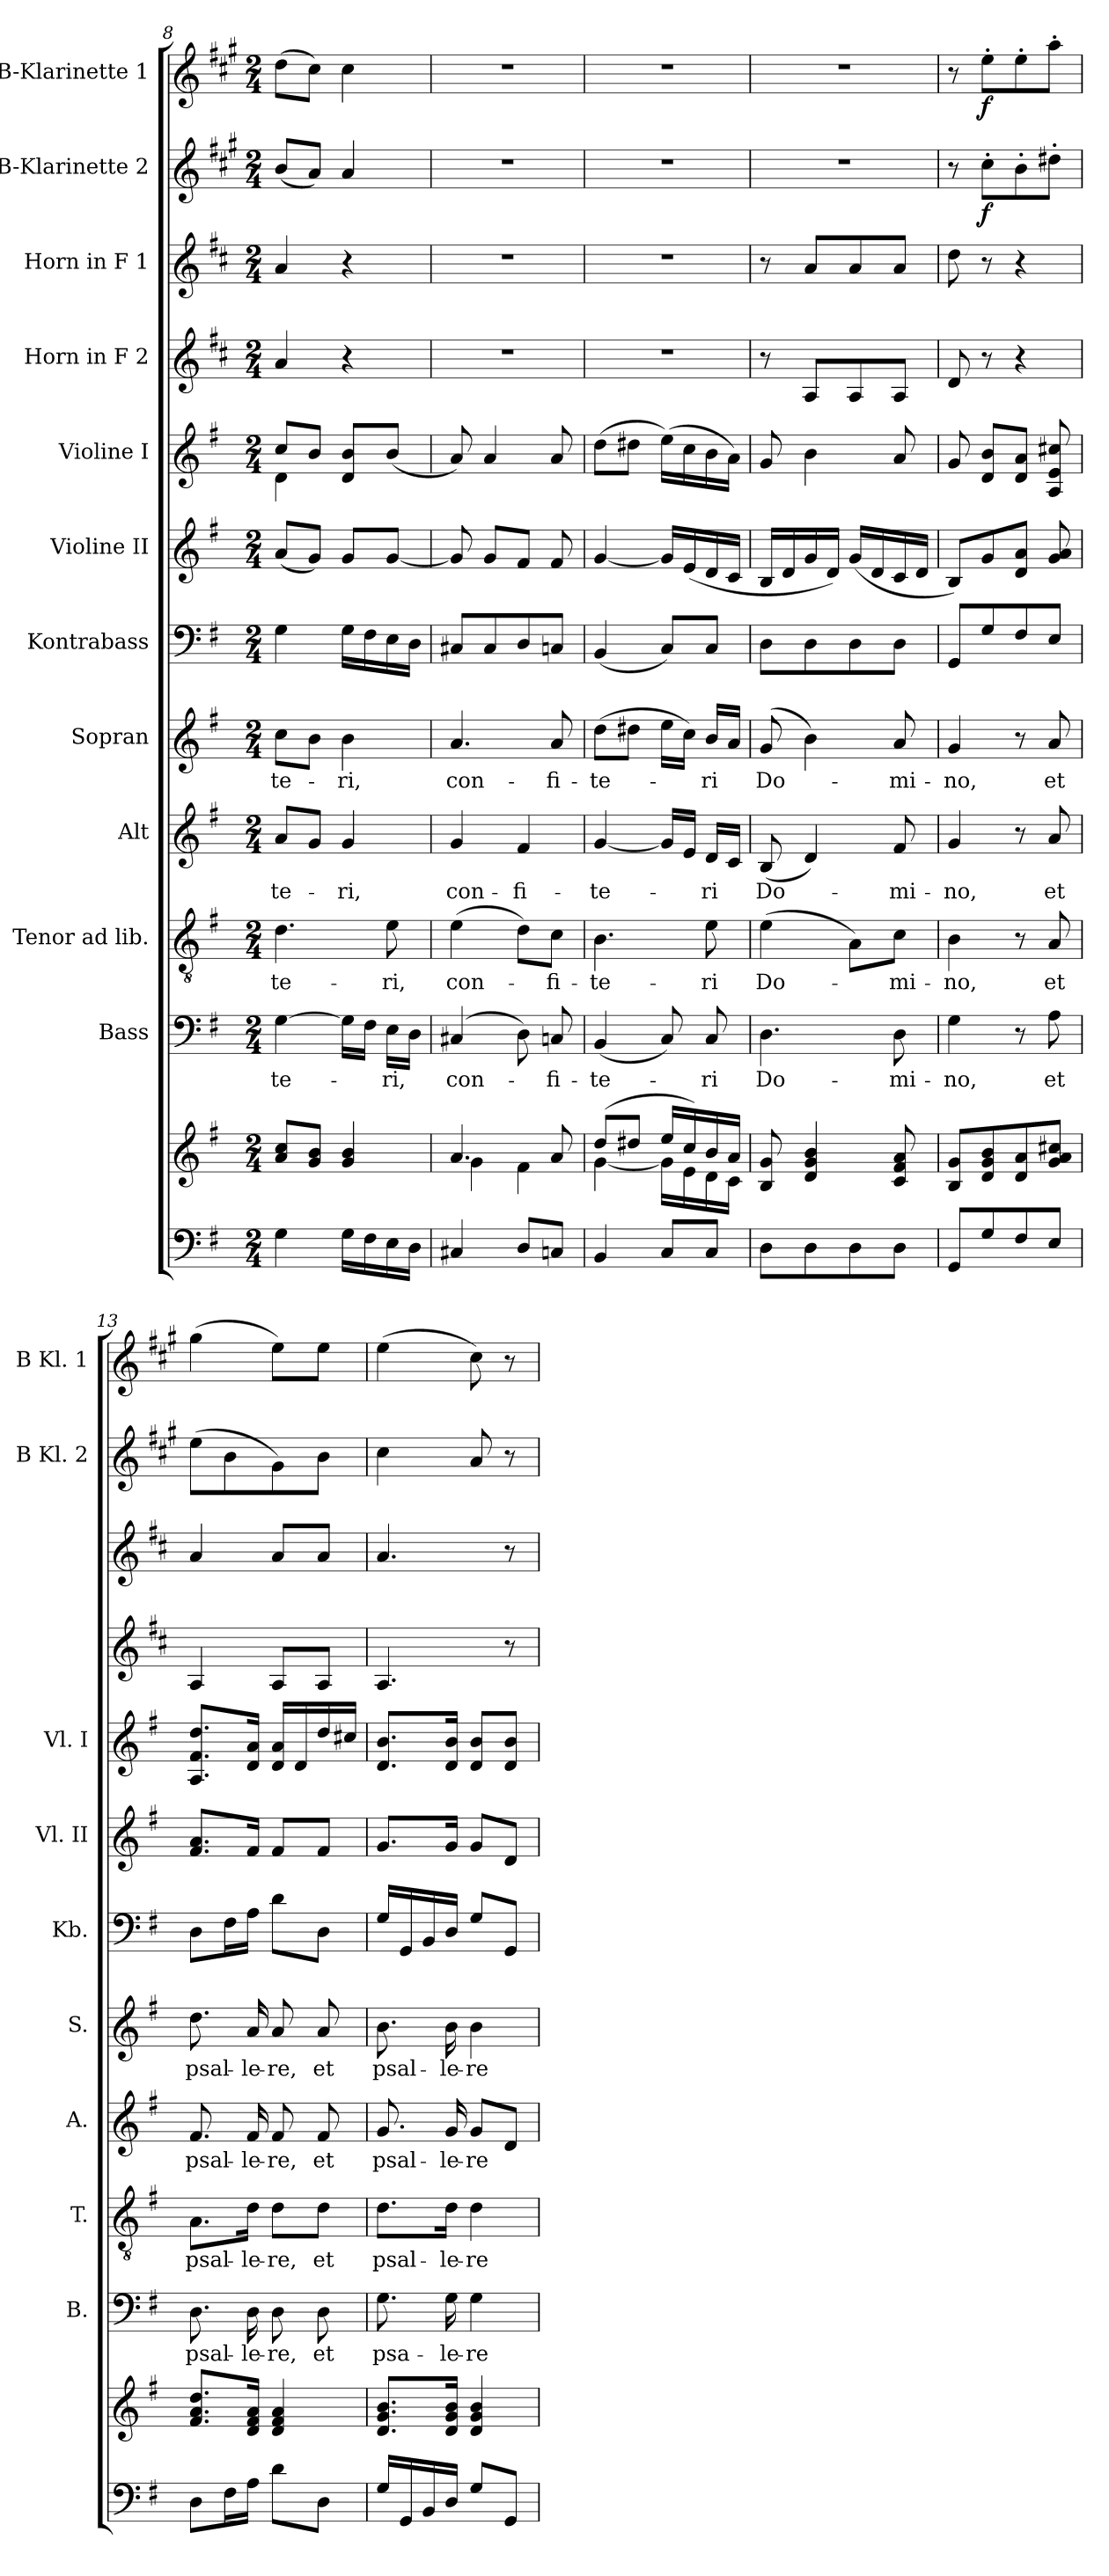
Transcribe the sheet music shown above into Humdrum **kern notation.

**kern	**kern	**kern	**text	**kern	**text	**kern	**text	**kern	**text	**kern	**kern	**kern	**kern	**kern	**kern	**dynam	**kern	**dynam
*part12	*part12	*part11	*part11	*part10	*part10	*part9	*part9	*part8	*part8	*part7	*part6	*part5	*part4	*part3	*part2	*part2	*part1	*part1
*staff13	*staff12	*staff11	*staff11	*staff10	*staff10	*staff9	*staff9	*staff8	*staff8	*staff7	*staff6	*staff5	*staff4	*staff3	*staff2	*staff2	*staff1	*staff1
*	*	*I"Bass	*	*I"Tenor ad lib.	*	*I"Alt	*	*I"Sopran	*	*I"Kontrabass	*I"Violine II	*I"Violine I	*I"Horn in F 2	*I"Horn in F 1	*I"B-Klarinette 2	*	*I"B-Klarinette 1	*
*	*	*I'B.	*	*I'T.	*	*I'A.	*	*I'S.	*	*I'Kb.	*I'Vl. II	*I'Vl. I	*	*	*I'B Kl. 2	*	*I'B Kl. 1	*
*clefF4	*clefG2	*clefF4	*	*clefGv2	*	*clefG2	*	*clefG2	*	*clefF4	*clefG2	*clefG2	*clefG2	*clefG2	*clefG2	*	*clefG2	*
*	*	*	*	*	*	*	*	*	*	*ITrd7c12	*	*	*ITrd4c7	*ITrd4c7	*ITrd1c2	*	*ITrd1c2	*
*k[f#]	*k[f#]	*k[f#]	*	*k[f#]	*	*k[f#]	*	*k[f#]	*	*k[f#]	*k[f#]	*k[f#]	*k[f#]	*k[f#]	*k[f#]	*	*k[f#]	*
*G:	*G:	*G:	*	*G:	*	*G:	*	*G:	*	*G:	*G:	*G:	*G:	*G:	*G:	*	*G:	*
*M2/4	*M2/4	*M2/4	*	*M2/4	*	*M2/4	*	*M2/4	*	*M2/4	*M2/4	*M2/4	*M2/4	*M2/4	*M2/4	*	*M2/4	*
=8	=8	=8	=8	=8	=8	=8	=8	=8	=8	=8	=8	=8	=8	=8	=8	=8	=8	=8
!	!	!	!LO:LY:b	!	!LO:LY:b	!	!LO:LY:b	!	!LO:LY:b	!	!	!	!	!	!	!	!	!
*	*	*	*	*	*	*	*	*	*	*	*	*^	*	*	*	*	*	*
4G\	8a/ 8cc/L	[4G\	-te-	4.d\	-te-	8a/L	-te-	8cc\L	-te-	4GG\	(<8a/L	8cc/L	4d\	4d/	4d/	(<8a/L	.	(>8cc\L	.
.	8g/ 8b/J	.	.	.	.	8g/J	.	8b\J	.	.	8g/J)	8b/J	.	.	.	8g/J)	.	8b\J)	.
!	!	!	!	!	!	!	!LO:LY:b	!	!LO:LY:b	!	!	!	!	!	!	!	!	!	!
16G\LL	4g/ 4b/	16G\LL]	.	.	.	4g/	-ri,	4b\	-ri,	16GG\LL	8g/L	8d/ 8b/L	4ryy	4r	4r	4g/	.	4b\	.
16F#\	.	16F#\JJ	.	.	.	.	.	.	.	16FF#\	.	.	.	.	.	.	.	.	.
!	!	!	!LO:LY:b	!	!LO:LY:b	!	!	!	!	!	!	!	!	!	!	!	!	!	!
16E\	.	16E\LL	-ri,	8e\	-ri,	.	.	.	.	16EE\	[8g/J	(<8b/J	.	.	.	.	.	.	.
16D\JJ	.	16D\JJ	.	.	.	.	.	.	.	16DD\JJ	.	.	.	.	.	.	.	.	.
*	*	*	*	*	*	*	*	*	*	*	*	*v	*v	*	*	*	*	*	*
=9	=9	=9	=9	=9	=9	=9	=9	=9	=9	=9	=9	=9	=9	=9	=9	=9	=9	=9
*	*^	*	*	*	*	*	*	*	*	*	*	*	*	*	*	*	*	*
!	!	!	!	!LO:LY:b	!	!LO:LY:b	!	!LO:LY:b	!	!LO:LY:b	!	!	!	!	!	!	!	!	!
4C#X/	4.a/	4g\	(4C#X/	con-	(>4e\	con-	4g/	con-	4.a/	con-	8CC#X/L	8g/]	8a/)	2r	2r	2r	.	2r	.
.	.	.	.	.	.	.	.	.	.	.	8CC#/	8g/L	4a/	.	.	.	.	.	.
!	!	!	!	!	!	!	!	!LO:LY:b	!	!	!	!	!	!	!	!	!	!	!
8D/L	.	4f#\	8D\)	.	8d\L)	.	4f#/	-fi-	.	.	8DD/	8f#/J	.	.	.	.	.	.	.
!	!	!	!	!LO:LY:b	!	!LO:LY:b	!	!	!	!LO:LY:b	!	!	!	!	!	!	!	!	!
8Cn/J	8a/	.	8Cn/	-fi-	8c\J	-fi-	.	.	8a/	-fi-	8CCn/J	8f#/	8a/	.	.	.	.	.	.
=10	=10	=10	=10	=10	=10	=10	=10	=10	=10	=10	=10	=10	=10	=10	=10	=10	=10	=10	=10
!	!	!	!	!LO:LY:b	!	!LO:LY:b	!	!LO:LY:b	!	!LO:LY:b	!	!	!	!	!	!	!	!	!
4BB/	(>8dd/L	[<4g\	(<4BB/	-te-	4.B\	-te-	[4g/	-te-	(>8dd\L	-te-	(<4BBB/	[4g/	(>8dd\L	2r	2r	2r	.	2r	.
.	8dd#X/J	.	.	.	.	.	.	.	8dd#X\J	.	.	.	8dd#X\J	.	.	.	.	.	.
8C/L	16ee/LL	16g\LL]	8C/)	.	.	.	16g/LL]	.	16ee\LL	.	8CC/L)	16g/LL]	(>16ee\LL)	.	.	.	.	.	.
.	16cc/)	16e\	.	.	.	.	16e/JJ	.	16cc\JJ)	.	.	(<16e/	16cc\	.	.	.	.	.	.
!	!	!	!	!LO:LY:b	!	!LO:LY:b	!	!LO:LY:b	!	!LO:LY:b	!	!	!	!	!	!	!	!	!
8C/J	16b/	16d\	8C/	-ri	8e\	-ri	16d/LL	-ri	16b/LL	-ri	8CC/J	16d/	16b\	.	.	.	.	.	.
.	16a/JJ	16c\JJ	.	.	.	.	16c/JJ	.	16a/JJ	.	.	16c/JJ	16a\JJ)	.	.	.	.	.	.
=11	=11	=11	=11	=11	=11	=11	=11	=11	=11	=11	=11	=11	=11	=11	=11	=11	=11	=11	=11
!	!	!	!	!LO:LY:b	!	!LO:LY:b	!	!LO:LY:b	!	!LO:LY:b	!	!	!	!	!	!	!	!	!
*	*v	*v	*	*	*	*	*	*	*	*	*	*	*	*	*	*	*	*	*
8D\L	8B/ 8g/	4.D\	Do-	(>4e\	Do-	(<8B/	Do-	(8g/	Do-	8DD\L	16B/LL	8g/	8r	8r	2r	.	2r	.
.	.	.	.	.	.	.	.	.	.	.	16d/	.	.	.	.	.	.	.
8D\	4d/ 4g/ 4b/	.	.	.	.	4d/)	.	4b\)	.	8DD\	16g/	4b\	8D/L	8d/L	.	.	.	.
.	.	.	.	.	.	.	.	.	.	.	16d/JJ)	.	.	.	.	.	.	.
8D\	.	.	.	8A\L)	.	.	.	.	.	8DD\	(<16g/LL	.	8D/	8d/	.	.	.	.
.	.	.	.	.	.	.	.	.	.	.	16d/	.	.	.	.	.	.	.
!	!	!	!LO:LY:b	!	!LO:LY:b	!	!LO:LY:b	!	!LO:LY:b	!	!	!	!	!	!	!	!	!
8D\J	8c/ 8f#/ 8a/	8D\	-mi-	8c\J	-mi-	8f#/	-mi-	8a/	-mi-	8DD\J	16c/	8a/	8D/J	8d/J	.	.	.	.
.	.	.	.	.	.	.	.	.	.	.	16d/JJ	.	.	.	.	.	.	.
=12	=12	=12	=12	=12	=12	=12	=12	=12	=12	=12	=12	=12	=12	=12	=12	=12	=12	=12
!	!	!	!LO:LY:b	!	!LO:LY:b	!	!LO:LY:b	!	!LO:LY:b	!	!	!	!	!	!	!	!	!
8GG/L	8B/ 8g/L	4G\	-no,	4B\	-no,	4g/	-no,	4g/	-no,	8GGG/L	8B/L)	8g/	8G/	8g\	8r	.	8r	.
!	!	!	!	!	!	!	!	!	!	!	!	!	!	!	!	!LO:DY:b	!	!LO:DY:b
8G/	8d/ 8g/ 8b/	.	.	.	.	.	.	.	.	8GG/	8g/	8d/ 8b/L	8r	8r	8b'>\L	f	8dd'>\L	f
8F#/	8d/ 8a/	8r	.	8r	.	8r	.	8r	.	8FF#/	8d/ 8a/J	8d/ 8a/J	4r	4r	8a'>\	.	8dd'>\	.
!	!	!	!LO:LY:b	!	!LO:LY:b	!	!LO:LY:b	!	!LO:LY:b	!	!	!	!	!	!	!	!	!
8E/J	8g/ 8a/ 8cc#X/J	8A\	et	8A/	et	8a/	et	8a/	et	8EE/J	8g/ 8a/	8A/ 8e/ 8cc#X/	.	.	8cc#X'>\J	.	8gg'>\J	.
!!LO:PB:g=z
=13	=13	=13	=13	=13	=13	=13	=13	=13	=13	=13	=13	=13	=13	=13	=13	=13	=13	=13
!	!	!	!LO:LY:b	!	!LO:LY:b	!	!LO:LY:b	!	!LO:LY:b	!	!	!	!	!	!	!	!	!
8D\L	8.f#/ 8.a/ 8.dd/L	8.D\	psal-	8.A\L	psal-	8.f#/	psal-	8.dd\	psal-	8DD\L	8.f#/ 8.a/L	8.A/ 8.f#/ 8.dd/L	4D/	4d/	(>8dd\L	.	(>4ff#\	.
16F#\L	.	.	.	.	.	.	.	.	.	16FF#\L	.	.	.	.	8a\	.	.	.
!	!	!	!LO:LY:b	!	!LO:LY:b	!	!LO:LY:b	!	!LO:LY:b	!	!	!	!	!	!	!	!	!
16A\JJ	16d/ 16f#/ 16a/Jk	16D\	-le-	16d\Jk	-le-	16f#/	-le-	16a/	-le-	16AA\JJ	16f#/Jk	16d/ 16a/Jk	.	.	.	.	.	.
!	!	!	!LO:LY:b	!	!LO:LY:b	!	!LO:LY:b	!	!LO:LY:b	!	!	!	!	!	!	!	!	!
8d\L	4d/ 4f#/ 4a/	8D\	-re,	8d\L	-re,	8f#/	-re,	8a/	-re,	8D\L	8f#/L	16d/ 16a/LL	8D/L	8d/L	8f#\)	.	8dd\L)	.
.	.	.	.	.	.	.	.	.	.	.	.	16d/	.	.	.	.	.	.
!	!	!	!LO:LY:b	!	!LO:LY:b	!	!LO:LY:b	!	!LO:LY:b	!	!	!	!	!	!	!	!	!
8D\J	.	8D\	et	8d\J	et	8f#/	et	8a/	et	8DD\J	8f#/J	16dd/	8D/J	8d/J	8a\J	.	8dd\J	.
.	.	.	.	.	.	.	.	.	.	.	.	16cc#X/JJ	.	.	.	.	.	.
=14	=14	=14	=14	=14	=14	=14	=14	=14	=14	=14	=14	=14	=14	=14	=14	=14	=14	=14
!	!	!	!LO:LY:b	!	!LO:LY:b	!	!LO:LY:b	!	!LO:LY:b	!	!	!	!	!	!	!	!	!
16G/LL	8.d/ 8.g/ 8.b/L	8.G\	psa-	8.d\L	psal-	8.g/	psal-	8.b\	psal-	16GG/LL	8.g/L	8.d/ 8.b/L	4.D/	4.d/	4b\	.	(>4dd\	.
16GG/	.	.	.	.	.	.	.	.	.	16GGG/	.	.	.	.	.	.	.	.
16BB/	.	.	.	.	.	.	.	.	.	16BBB/	.	.	.	.	.	.	.	.
!	!	!	!LO:LY:b	!	!LO:LY:b	!	!LO:LY:b	!	!LO:LY:b	!	!	!	!	!	!	!	!	!
16D/JJ	16d/ 16g/ 16b/Jk	16G\	-le-	16d\Jk	-le-	16g/	-le-	16b\	-le-	16DD/JJ	16g/Jk	16d/ 16b/Jk	.	.	.	.	.	.
!	!	!	!LO:LY:b	!	!LO:LY:b	!	!LO:LY:b	!	!LO:LY:b	!	!	!	!	!	!	!	!	!
8G/L	4d/ 4g/ 4b/	4G\	-re	4d\	-re	8g/L	-re	4b\	-re	8GG/L	8g/L	8d/ 8b/L	.	.	8g/	.	8b\)	.
8GG/J	.	.	.	.	.	8d/J	.	.	.	8GGG/J	8d/J	8d/ 8b/J	8r	8r	8r	.	8r	.
=	=	=	=	=	=	=	=	=	=	=	=	=	=	=	=	=	=	=
*-	*-	*-	*-	*-	*-	*-	*-	*-	*-	*-	*-	*-	*-	*-	*-	*-	*-	*-
